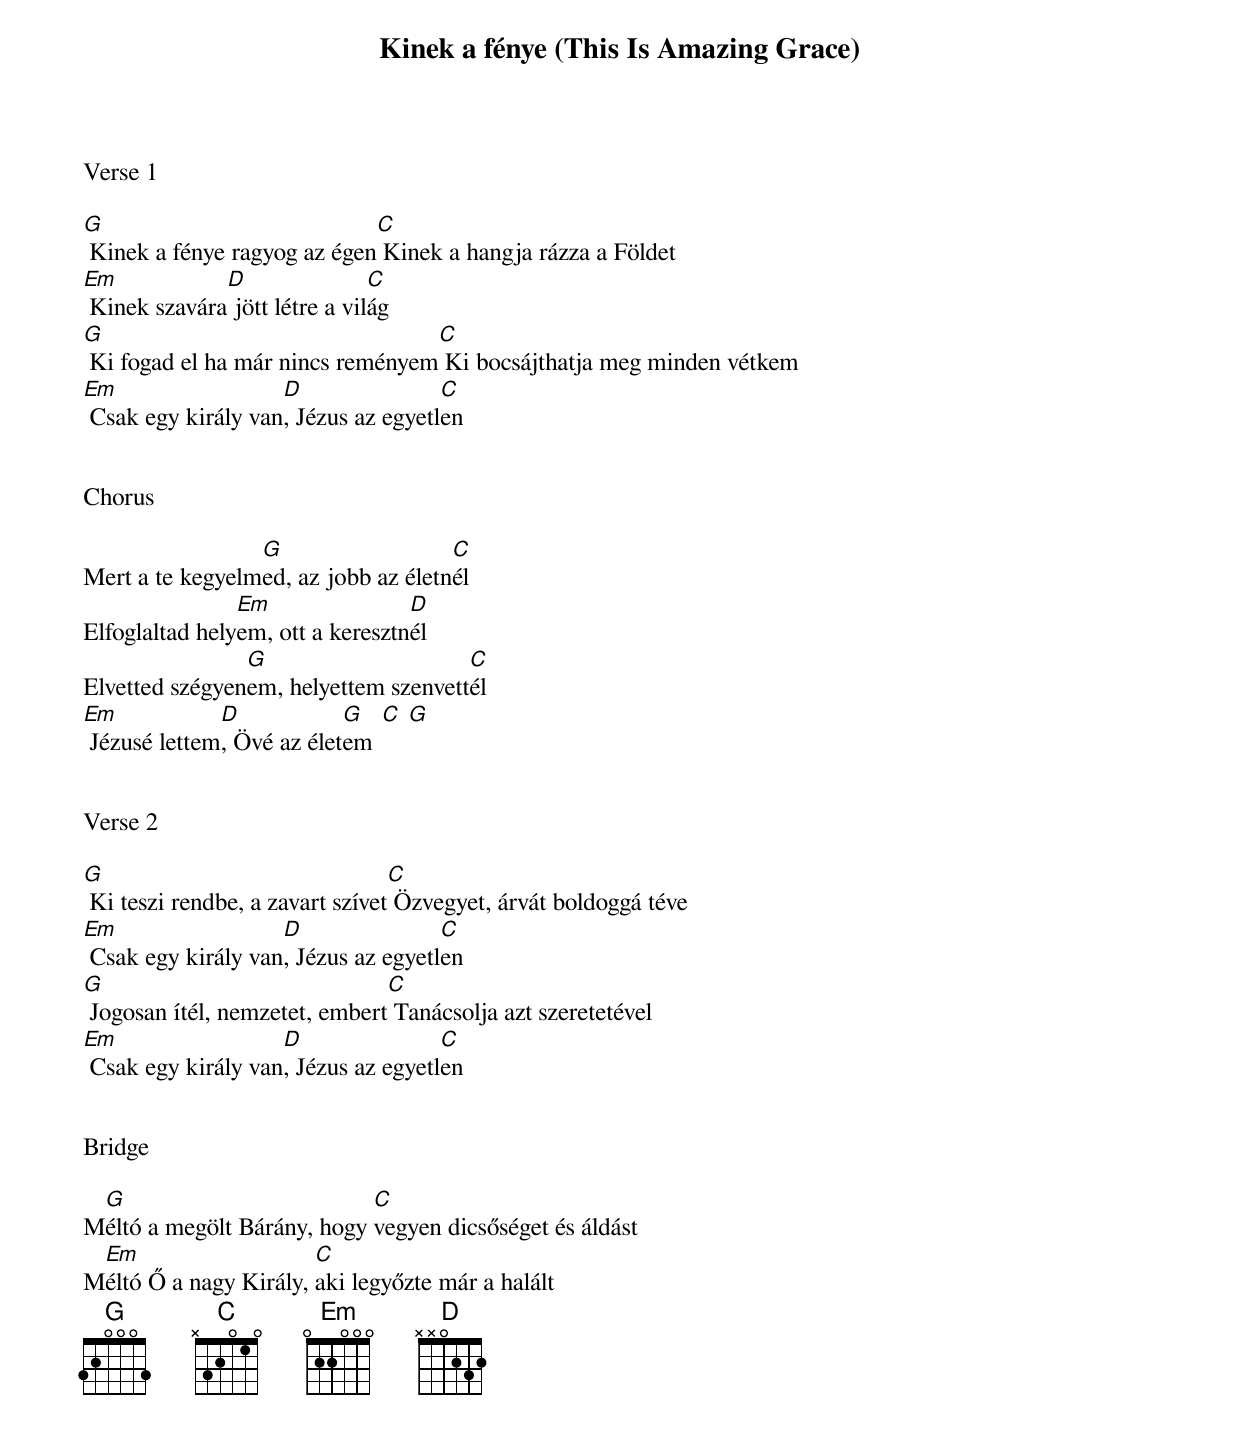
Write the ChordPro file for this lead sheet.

{title: Kinek a fénye (This Is Amazing Grace)}
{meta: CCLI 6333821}
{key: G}
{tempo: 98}
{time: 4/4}
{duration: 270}


Verse 1

[G] Kinek a fénye ragyog az égen[C] Kinek a hangja rázza a Földet
[Em] Kinek szavára[D] jött létre a vil[C]ág
[G] Ki fogad el ha már nincs reményem[C] Ki bocsájthatja meg minden vétkem
[Em] Csak egy király van[D], Jézus az egyetl[C]en


Chorus

Mert a te kegyelm[G]ed, az jobb az életn[C]él
Elfoglaltad hely[Em]em, ott a keresztn[D]él
Elvetted szégyen[G]em, helyettem szenvett[C]él
[Em] Jézusé lettem[D], Övé az élet[G    C  G]em


Verse 2

[G] Ki teszi rendbe, a zavart szívet[C] Özvegyet, árvát boldoggá téve
[Em] Csak egy király van[D], Jézus az egyetl[C]en
[G] Jogosan ítél, nemzetet, embert[C] Tanácsolja azt szeretetével
[Em] Csak egy király van[D], Jézus az egyetl[C]en


Bridge

M[G]éltó a megölt Bárány, hogy [C]vegyen dicsőséget és áldást
M[Em]éltó Ő a nagy Király, [C]aki legyőzte már a halált
